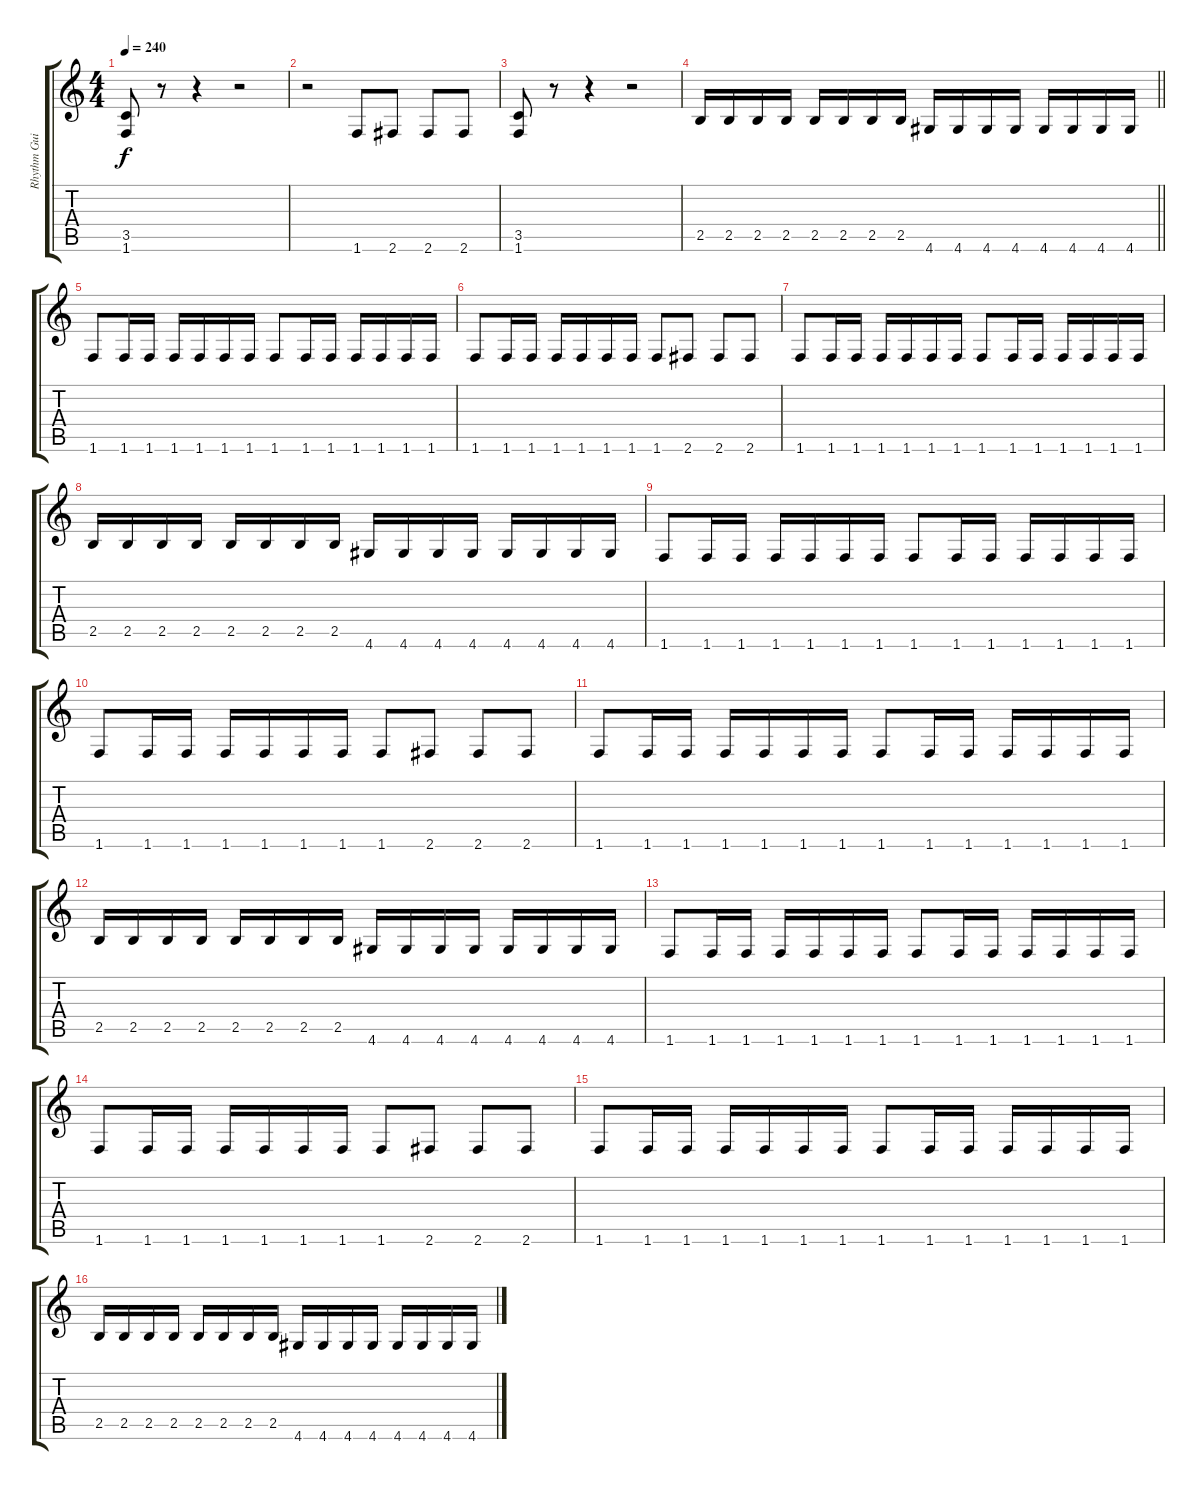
\track ("Rhythm Guitar 2" "Rhythm Gui") {instrument distortionguitar}
\staff {score tabs}
\tuning (E4 B3 G3 D3 A2 E2) {hide}
\ts (4 4)
\tempo 240
\clef g2
\ks c
(3.5 1.6).8{dy f} r.8 r.4 r.2 |
r.2 1.6.8 2.6.8 2.6.8 2.6.8 |
(3.5 1.6).8 r.8 r.4 r.2 |
\barLineRight lightlight
2.5.16 2.5.16 2.5.16 2.5.16 2.5.16 2.5.16 2.5.16 2.5.16 4.6.16 4.6.16 4.6.16 4.6.16 4.6.16 4.6.16 4.6.16 4.6.16 |
1.6.8 1.6.16 1.6.16 1.6.16 1.6.16 1.6.16 1.6.16 1.6.8 1.6.16 1.6.16 1.6.16 1.6.16 1.6.16 1.6.16 |
1.6.8 1.6.16 1.6.16 1.6.16 1.6.16 1.6.16 1.6.16 1.6.8 2.6.8 2.6.8 2.6.8 |
1.6.8 1.6.16 1.6.16 1.6.16 1.6.16 1.6.16 1.6.16 1.6.8 1.6.16 1.6.16 1.6.16 1.6.16 1.6.16 1.6.16 |
2.5.16 2.5.16 2.5.16 2.5.16 2.5.16 2.5.16 2.5.16 2.5.16 4.6.16 4.6.16 4.6.16 4.6.16 4.6.16 4.6.16 4.6.16 4.6.16 |
1.6.8 1.6.16 1.6.16 1.6.16 1.6.16 1.6.16 1.6.16 1.6.8 1.6.16 1.6.16 1.6.16 1.6.16 1.6.16 1.6.16 |
1.6.8 1.6.16 1.6.16 1.6.16 1.6.16 1.6.16 1.6.16 1.6.8 2.6.8 2.6.8 2.6.8 |
1.6.8 1.6.16 1.6.16 1.6.16 1.6.16 1.6.16 1.6.16 1.6.8 1.6.16 1.6.16 1.6.16 1.6.16 1.6.16 1.6.16 |
2.5.16 2.5.16 2.5.16 2.5.16 2.5.16 2.5.16 2.5.16 2.5.16 4.6.16 4.6.16 4.6.16 4.6.16 4.6.16 4.6.16 4.6.16 4.6.16 |
1.6.8 1.6.16 1.6.16 1.6.16 1.6.16 1.6.16 1.6.16 1.6.8 1.6.16 1.6.16 1.6.16 1.6.16 1.6.16 1.6.16 |
1.6.8 1.6.16 1.6.16 1.6.16 1.6.16 1.6.16 1.6.16 1.6.8 2.6.8 2.6.8 2.6.8 |
1.6.8 1.6.16 1.6.16 1.6.16 1.6.16 1.6.16 1.6.16 1.6.8 1.6.16 1.6.16 1.6.16 1.6.16 1.6.16 1.6.16 |
2.5.16 2.5.16 2.5.16 2.5.16 2.5.16 2.5.16 2.5.16 2.5.16 4.6.16 4.6.16 4.6.16 4.6.16 4.6.16 4.6.16 4.6.16 4.6.16
